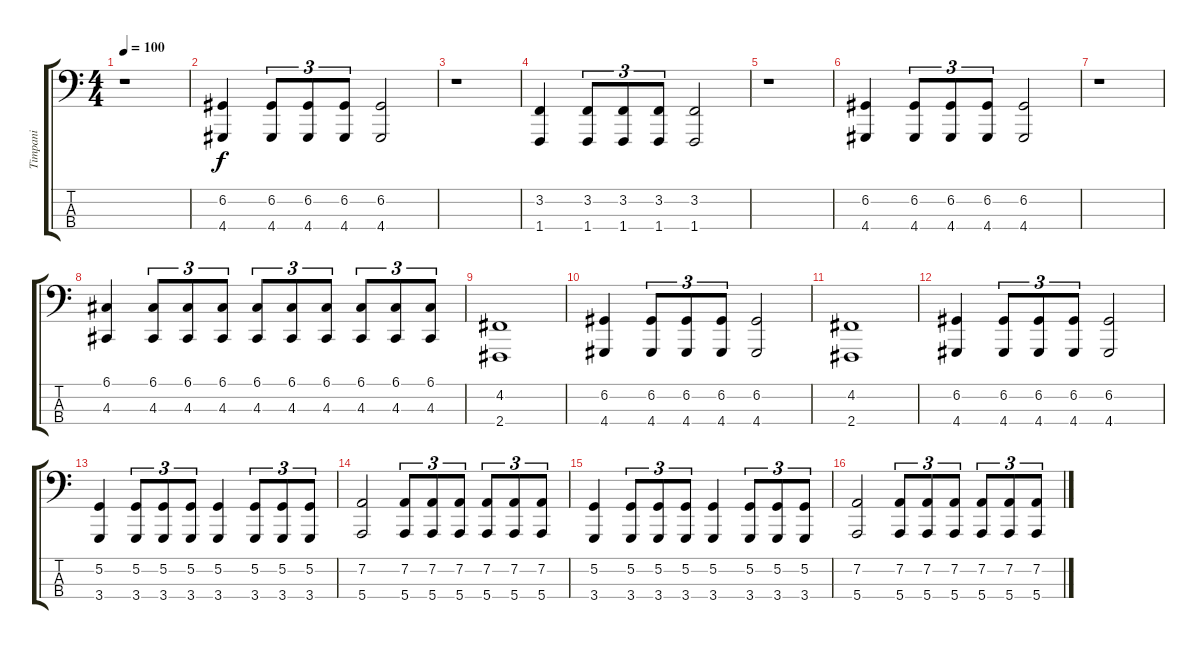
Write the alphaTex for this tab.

\track ("Timpani" "Timpani") {instrument timpani}
\staff {score tabs}
\tuning (G2 D2 A1 E1) {hide}
\ts (4 4)
\tempo 100
\clef f4
\ks c
r.1{dy f} |
(6.2 4.4).4 (6.2 4.4).8{tu (3 2)} (6.2 4.4).8{tu (3 2)} (6.2 4.4).8{tu (3 2)} (6.2 4.4).2 |
r.1 |
(3.2 1.4).4 (3.2 1.4).8{tu (3 2)} (3.2 1.4).8{tu (3 2)} (3.2 1.4).8{tu (3 2)} (3.2 1.4).2 |
r.1 |
(6.2 4.4).4 (6.2 4.4).8{tu (3 2)} (6.2 4.4).8{tu (3 2)} (6.2 4.4).8{tu (3 2)} (6.2 4.4).2 |
r.1 |
(6.1 4.3).4 (6.1 4.3).8{tu (3 2)} (6.1 4.3).8{tu (3 2)} (6.1 4.3).8{tu (3 2)} (6.1 4.3).8{tu (3 2)} (6.1 4.3).8{tu (3 2)} (6.1 4.3).8{tu (3 2)} (6.1 4.3).8{tu (3 2)} (6.1 4.3).8{tu (3 2)} (6.1 4.3).8{tu (3 2)} |
(4.2 2.4).1 |
(6.2 4.4).4 (6.2 4.4).8{tu (3 2)} (6.2 4.4).8{tu (3 2)} (6.2 4.4).8{tu (3 2)} (6.2 4.4).2 |
(4.2 2.4).1 |
(6.2 4.4).4 (6.2 4.4).8{tu (3 2)} (6.2 4.4).8{tu (3 2)} (6.2 4.4).8{tu (3 2)} (6.2 4.4).2 |
(5.2 3.4).4 (5.2 3.4).8{tu (3 2)} (5.2 3.4).8{tu (3 2)} (5.2 3.4).8{tu (3 2)} (5.2 3.4).4 (5.2 3.4).8{tu (3 2)} (5.2 3.4).8{tu (3 2)} (5.2 3.4).8{tu (3 2)} |
(7.2 5.4).2 (7.2 5.4).8{tu (3 2)} (7.2 5.4).8{tu (3 2)} (7.2 5.4).8{tu (3 2)} (7.2 5.4).8{tu (3 2)} (7.2 5.4).8{tu (3 2)} (7.2 5.4).8{tu (3 2)} |
(5.2 3.4).4 (5.2 3.4).8{tu (3 2)} (5.2 3.4).8{tu (3 2)} (5.2 3.4).8{tu (3 2)} (5.2 3.4).4 (5.2 3.4).8{tu (3 2)} (5.2 3.4).8{tu (3 2)} (5.2 3.4).8{tu (3 2)} |
(7.2 5.4).2 (7.2 5.4).8{tu (3 2)} (7.2 5.4).8{tu (3 2)} (7.2 5.4).8{tu (3 2)} (7.2 5.4).8{tu (3 2)} (7.2 5.4).8{tu (3 2)} (7.2 5.4).8{tu (3 2)}
